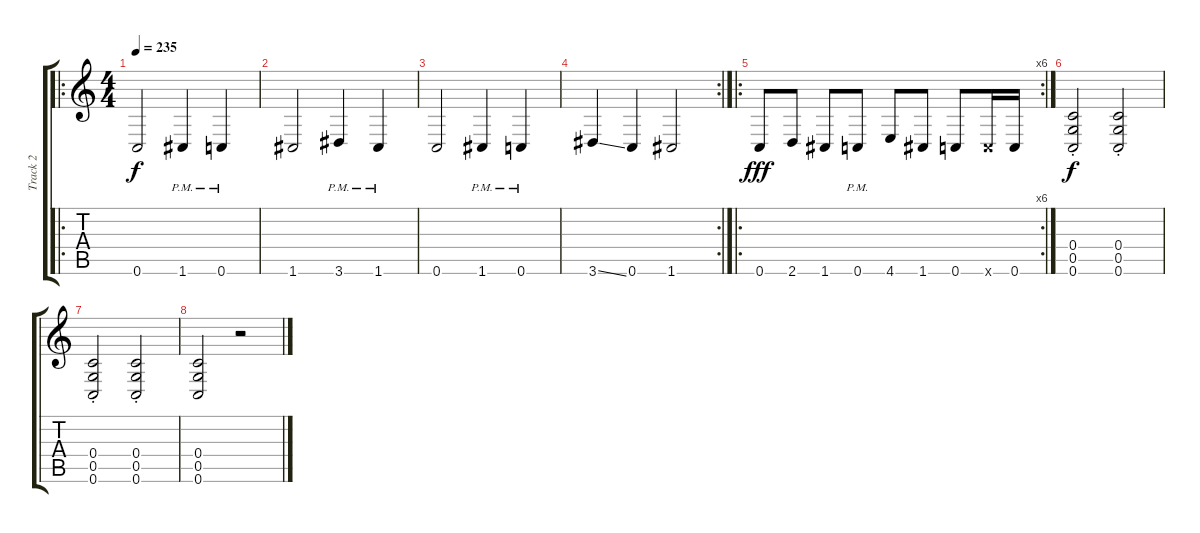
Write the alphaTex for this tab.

\track ("Track 2" "Track 2") {instrument distortionguitar}
\staff {score tabs}
\tuning (D4 A3 F3 C3 G2 C2) {hide}
\ro
\ts (4 4)
\tempo 235
\clef g2
\ks c
0.6.2{dy f} 1.6{pm}.4 0.6{pm}.4 |
1.6.2 3.6{pm}.4 1.6{pm}.4 |
0.6.2 1.6{pm}.4 0.6{pm}.4 |
\rc 2
3.6{ss}.4 0.6.4 1.6.2 |
\ro
\rc 6
0.6.8{dy fff} 2.6.8 1.6.8 0.6{pm}.8 4.6.8 1.6.8 0.6.8 0.6{x}.16 0.6.16 |
(0.4{st} 0.5{st} 0.6{st}).2{dy f} (0.4{st} 0.5{st} 0.6{st}).2 |
(0.4{st} 0.5{st} 0.6{st}).2 (0.4{st} 0.5{st} 0.6{st}).2 |
(0.4 0.5 0.6).2 r.2
